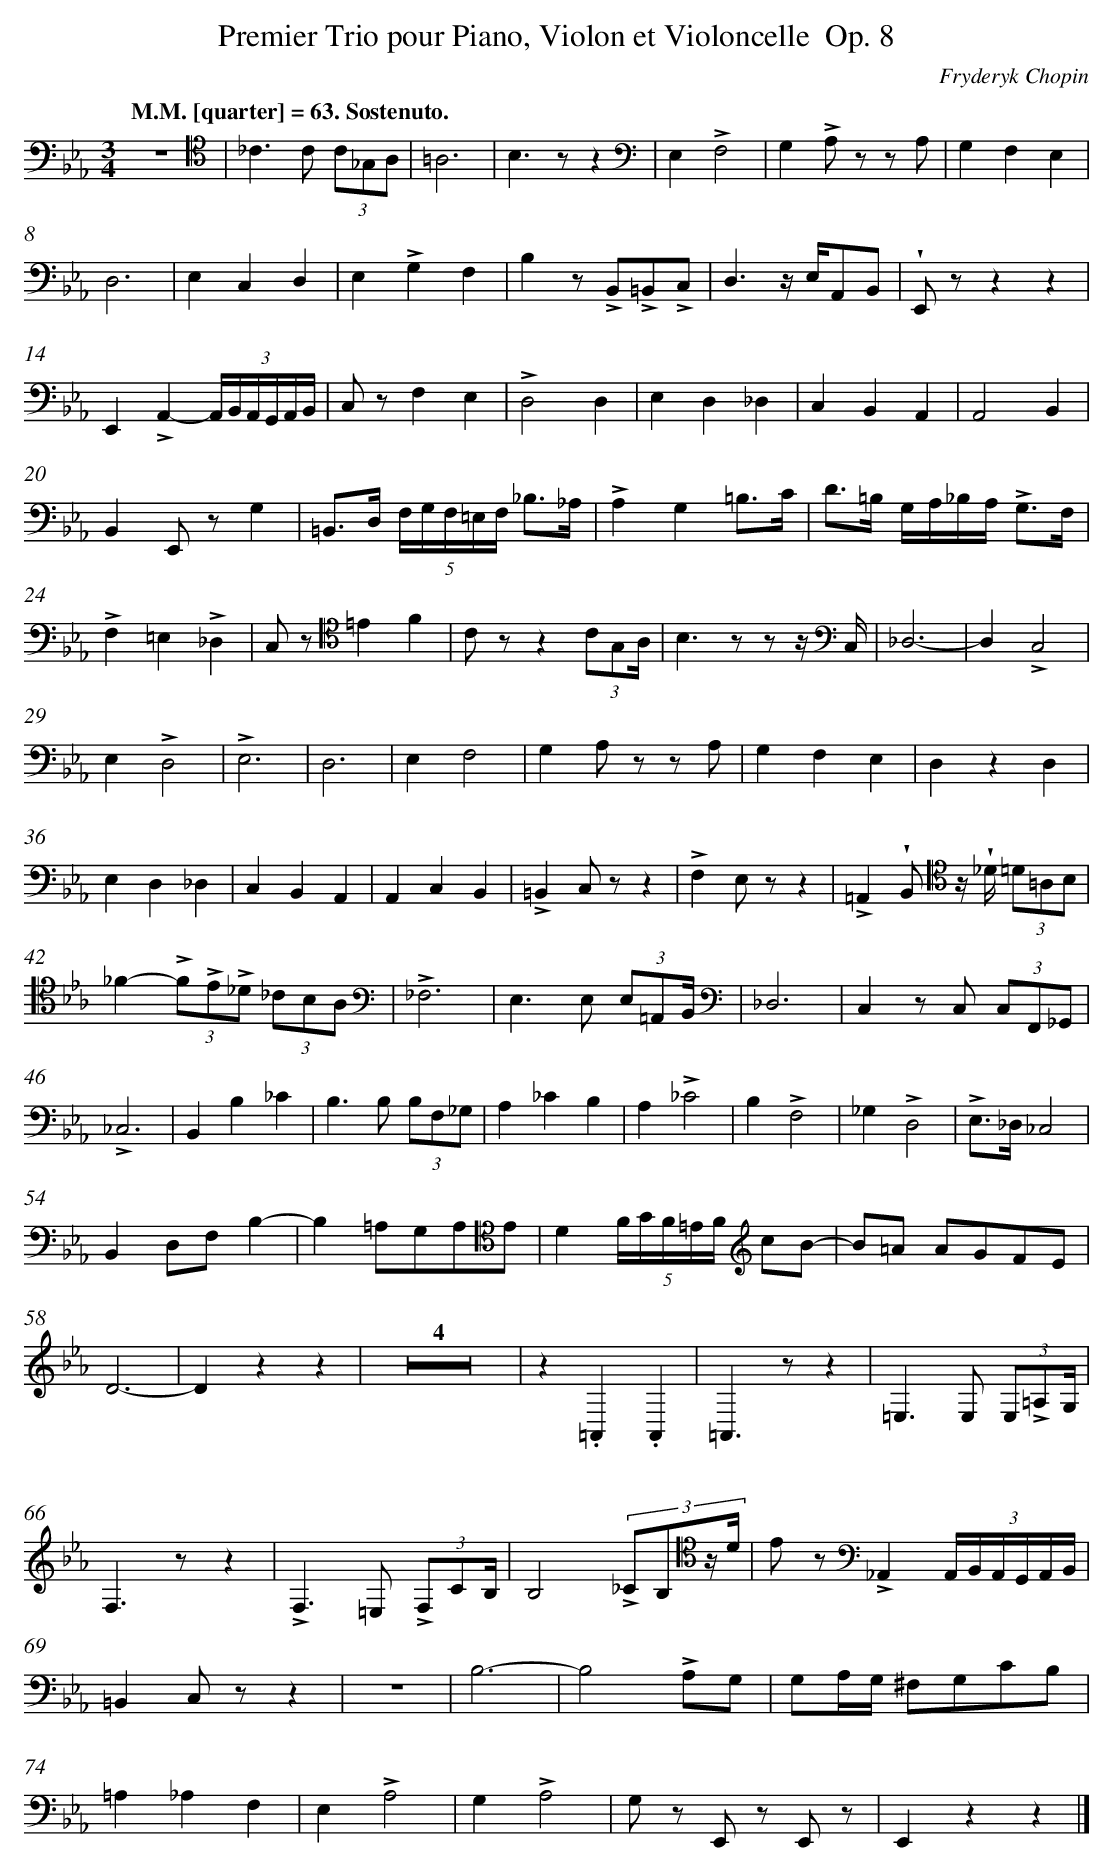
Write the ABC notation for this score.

X:1
T: Premier Trio pour Piano, Violon et Violoncelle	 Op. 8
C: Fryderyk Chopin
L: 1/8
M: 3/4
Q: "M.M. [quarter] = 63. Sostenuto."
K: Eb clef=bass
z6[K:clef=tenor] |
_C2>C2 (3C_G,A, |
=A,6 |
B,2>z2z2[K:clef=bass] |
E,2!accent!F,4 |
G,2!accent!A, z z A, |
G,2F,2E,2 |
D,6 |
E,2C,2D,2 |
E,2!accent!G,2F,2 |
B,2z !accent!B,,!accent!=B,,!accent!C, |
D,3z/ E,/A,,B,, |
!wedge!E,, zz2z2 |
E,,2!accent!A,,2-(3:2:6A,,/B,,/A,,/G,,/A,,/B,,/ |
C, zF,2E,2 |
!accent!D,4D,2 |
E,2D,2_D,2 |
C,2B,,2A,,2 |
A,,4B,,2 |
B,,2E,, zG,2 |
=B,,>D, (5:4:5F,/G,/F,/=E,/F,/ _B,3/_A,/ |
!accent!A,2G,2=B,3/C/ |
D>=B, G,/A,/_B,/A,< !accent!G,F,/ |
!accent!F,2=E,2!accent!_D,2 |
C, z[K:clef=tenor]=E2F2 |
C zz2(3CG,A,/ |
B,2>z2 z z/[K:clef=bass] C,/ |
_D,6- |
D,2!accent!C,4 |
E,2!accent!D,4 |
!accent!E,6 |
D,6 |
E,2F,4 |
G,2A, z z A, |
G,2F,2E,2 |
D,2z2D,2 |
E,2D,2_D,2 |
C,2B,,2A,,2 |
A,,2C,2B,,2 |
!accent!=B,,2C, zz2 |
!accent!F,2E, zz2 |
!accent!=A,,2!wedge!B,,[K:clef=tenor] z/ !wedge!_D/ (3=D=A,B, |
_F2-(3!accent!F!accent!E!accent!_D (3_CB,A,[K:clef=bass] |
!accent!_F,6 |
E,2>E,2 (3E,=A,,B,,/ |
[K:clef=bass]_D,6 |
C,2z C, (3C,F,,_G,, |
!accent!_C,6 |
B,,2B,2_C2 |
B,2>B,2 (3B,F,_G, |
A,2_C2B,2 |
A,2!accent!_C4 |
B,2!accent!F,4 |
_G,2!accent!D,4 |
!accent!E,>_D,_C,4 |
B,,2D,F,B,2- |
B,2=A,G,A,[K:clef=tenor]E |
D2(5:4:5F/G/F/=E/F/[K:clef=treble] cB- |
B=A AGFE |
D6- |
D2z2z2 |
Z4 |
z2.=A,,2.A,,2 |
=A,,2>z2z2 |
=E,2>E,2 (3E,!accent!=A,G,/ |
F,2>z2z2 |
!accent!F,2>=E,2 (3!accent!F,CB,/ |
B,4(3:2:4!accent!_CB,[K:clef=tenor]z/D/ |
E z[K:clef=bass]!accent!_A,,2(3:2:6A,,/B,,/A,,/G,,/A,,/B,,/ |
=B,,2C, zz2 |
z6 |
B,6- |
B,4!accent!A,G, |
G,A,/G,/ ^F,G,CB, |
=A,2_A,2F,2 |
E,2!accent!A,4 |
G,2!accent!A,4 |
G, z E,, z E,, z |
E,,2z2z2 |]
